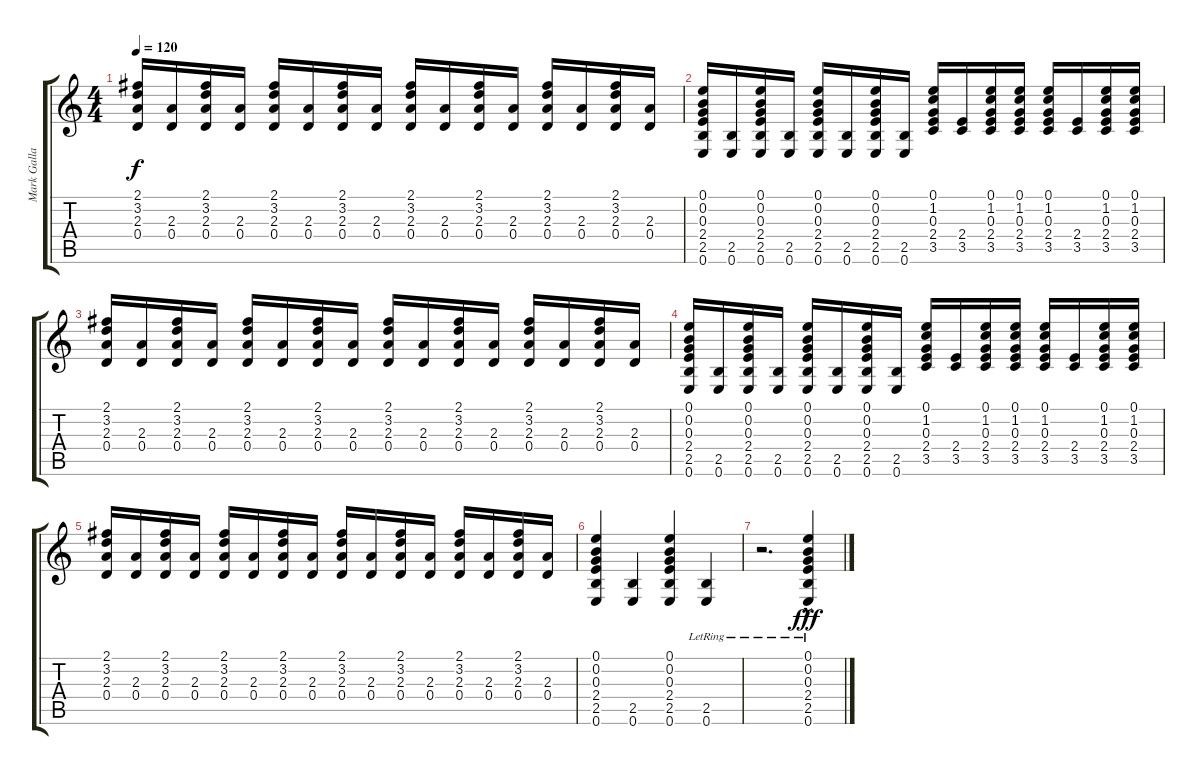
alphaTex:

\track ("Mark Gallagher" "Mark Galla") {instrument acousticguitarsteel}
\staff {score tabs}
\tuning (E4 B3 G3 D3 A2 E2) {hide}
\ts (4 4)
\tempo 120
\clef g2
\ks c
(2.1 3.2 2.3 0.4).16{dy f} (2.3 0.4).16 (2.1 3.2 2.3 0.4).16 (2.3 0.4).16 (2.1 3.2 2.3 0.4).16 (2.3 0.4).16 (2.1 3.2 2.3 0.4).16 (2.3 0.4).16 (2.1 3.2 2.3 0.4).16 (2.3 0.4).16 (2.1 3.2 2.3 0.4).16 (2.3 0.4).16 (2.1 3.2 2.3 0.4).16 (2.3 0.4).16 (2.1 3.2 2.3 0.4).16 (2.3 0.4).16 |
(0.1 0.2 0.3 2.4 2.5 0.6).16 (2.5 0.6).16 (0.1 0.2 0.3 2.4 2.5 0.6).16 (2.5 0.6).16 (0.1 0.2 0.3 2.4 2.5 0.6).16 (2.5 0.6).16 (0.1 0.2 0.3 2.4 2.5 0.6).16 (2.5 0.6).16 (0.1 1.2 0.3 2.4 3.5).16 (2.4 3.5).16 (0.1 1.2 0.3 2.4 3.5).16 (0.1 1.2 0.3 2.4 3.5).16 (0.1 1.2 0.3 2.4 3.5).16 (2.4 3.5).16 (0.1 1.2 0.3 2.4 3.5).16 (0.1 1.2 0.3 2.4 3.5).16 |
(2.1 3.2 2.3 0.4).16 (2.3 0.4).16 (2.1 3.2 2.3 0.4).16 (2.3 0.4).16 (2.1 3.2 2.3 0.4).16 (2.3 0.4).16 (2.1 3.2 2.3 0.4).16 (2.3 0.4).16 (2.1 3.2 2.3 0.4).16 (2.3 0.4).16 (2.1 3.2 2.3 0.4).16 (2.3 0.4).16 (2.1 3.2 2.3 0.4).16 (2.3 0.4).16 (2.1 3.2 2.3 0.4).16 (2.3 0.4).16 |
(0.1 0.2 0.3 2.4 2.5 0.6).16 (2.5 0.6).16 (0.1 0.2 0.3 2.4 2.5 0.6).16 (2.5 0.6).16 (0.1 0.2 0.3 2.4 2.5 0.6).16 (2.5 0.6).16 (0.1 0.2 0.3 2.4 2.5 0.6).16 (2.5 0.6).16 (0.1 1.2 0.3 2.4 3.5).16 (2.4 3.5).16 (0.1 1.2 0.3 2.4 3.5).16 (0.1 1.2 0.3 2.4 3.5).16 (0.1 1.2 0.3 2.4 3.5).16 (2.4 3.5).16 (0.1 1.2 0.3 2.4 3.5).16 (0.1 1.2 0.3 2.4 3.5).16 |
(2.1 3.2 2.3 0.4).16 (2.3 0.4).16 (2.1 3.2 2.3 0.4).16 (2.3 0.4).16 (2.1 3.2 2.3 0.4).16 (2.3 0.4).16 (2.1 3.2 2.3 0.4).16 (2.3 0.4).16 (2.1 3.2 2.3 0.4).16 (2.3 0.4).16 (2.1 3.2 2.3 0.4).16 (2.3 0.4).16 (2.1 3.2 2.3 0.4).16 (2.3 0.4).16 (2.1 3.2 2.3 0.4).16 (2.3 0.4).16 |
(0.1 0.2 0.3 2.4 2.5 0.6).4 (2.5 0.6).4 (0.1 0.2 0.3 2.4 2.5 0.6).4 (2.5{lr} 0.6{lr}).4 |
r.2{d} (0.1{hac lr} 0.2{hac lr} 0.3{hac lr} 2.4{hac lr} 2.5{hac lr} 0.6{hac lr}).4{dy fff}
